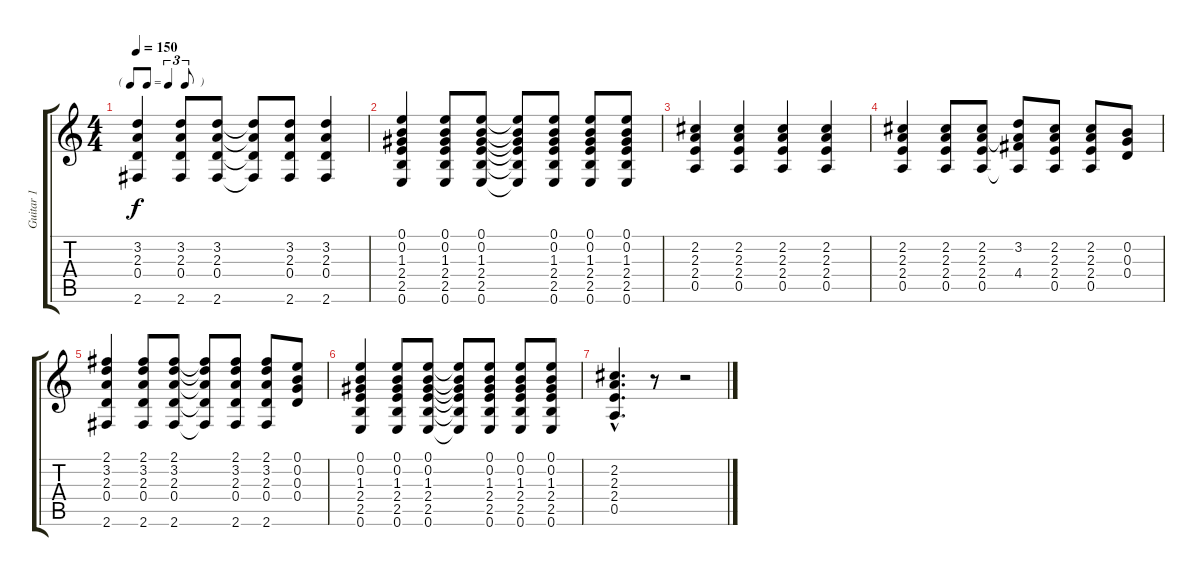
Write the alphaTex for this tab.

\track ("Guitar 1" "Guitar 1") {instrument distortionguitar}
\staff {score tabs}
\tuning (E4 B3 G3 D3 A2 E2) {hide}
\ts (4 4)
\tf triplet8th
\tempo 150
\clef g2
\ks c
(3.2 2.3 0.4 2.6).4{dy f} (3.2 2.3 0.4 2.6).8 (3.2 2.3 0.4 2.6).8 (3.2{t} 2.3{t} 0.4{t} 2.6{t}).8 (3.2 2.3 0.4 2.6).8 (3.2 2.3 0.4 2.6).4 |
(0.1 0.2 1.3 2.4 2.5 0.6).4 (0.1 0.2 1.3 2.4 2.5 0.6).8 (0.1 0.2 1.3 2.4 2.5 0.6).8 (0.1{t} 0.2{t} 1.3{t} 2.4{t} 2.5{t} 0.6{t}).8 (0.1 0.2 1.3 2.4 2.5 0.6).8 (0.1 0.2 1.3 2.4 2.5 0.6).8 (0.1 0.2 1.3 2.4 2.5 0.6).8 |
(2.2 2.3 2.4 0.5).4 (2.2 2.3 2.4 0.5).4 (2.2 2.3 2.4 0.5).4 (2.2 2.3 2.4 0.5).4 |
(2.2 2.3 2.4 0.5).4 (2.2 2.3 2.4 0.5).8 (2.2 2.3 2.4 0.5).8 (3.2 2.3{t} 4.4 0.5{t}).8 (2.2 2.3 2.4 0.5).8 (2.2 2.3 2.4 0.5).8 (0.2 0.3 0.4).8 |
(2.1 3.2 2.3 0.4 2.6).4 (2.1 3.2 2.3 0.4 2.6).8 (2.1 3.2 2.3 0.4 2.6).8 (2.1{t} 3.2{t} 2.3{t} 0.4{t} 2.6{t}).8 (2.1 3.2 2.3 0.4 2.6).8 (2.1 3.2 2.3 0.4 2.6).8 (0.1 0.2 0.3 0.4).8 |
(0.1 0.2 1.3 2.4 2.5 0.6).4 (0.1 0.2 1.3 2.4 2.5 0.6).8 (0.1 0.2 1.3 2.4 2.5 0.6).8 (0.1{t} 0.2{t} 1.3{t} 2.4{t} 2.5{t} 0.6{t}).8 (0.1 0.2 1.3 2.4 2.5 0.6).8 (0.1 0.2 1.3 2.4 2.5 0.6).8 (0.1 0.2 1.3 2.4 2.5 0.6).8 |
(2.2{hac} 2.3{hac} 2.4{hac} 0.5{hac}).4{d} r.8 r.2
